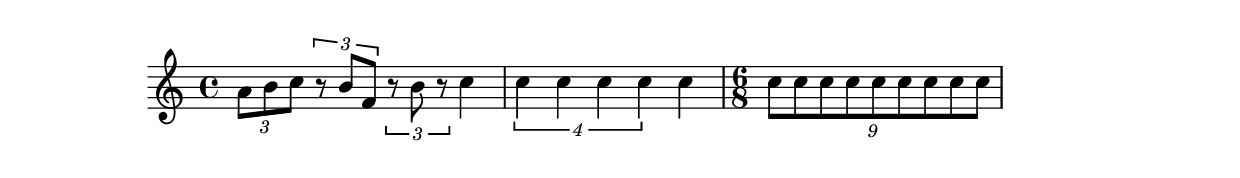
\version "1.7.18"
\header{
    
texidoc="
Tuplets are indicated by a bracket with a number.  There should be no
bracket if there is a beam exactly  matching  the length of the tuplet.
The bracket does not interfere with the stafflines, and the number is
centered in the gap in the bracket.

The bracket stops at the end of the stems, if the stems have the same
direction as the


"

}
\paper { raggedright= ##t }

\score{
	\notes \context Voice \relative c'' {
		 \times 2/3 { a8 b c }
		 \times 2/3 { r8  b-[ f] }
		 \property Voice.TupletBracket \set #'edge-flare = #'(0.5 . 0.5)
		 \times 2/3 { r8 b r8 }
		 c4 |
		 
		 \times 3/4 { c4 c4 c4 c4 } c4 | 
		 
		 \time 6/8
		 \times 6/9 { c8 c c c c c c c c }

		 }
}



